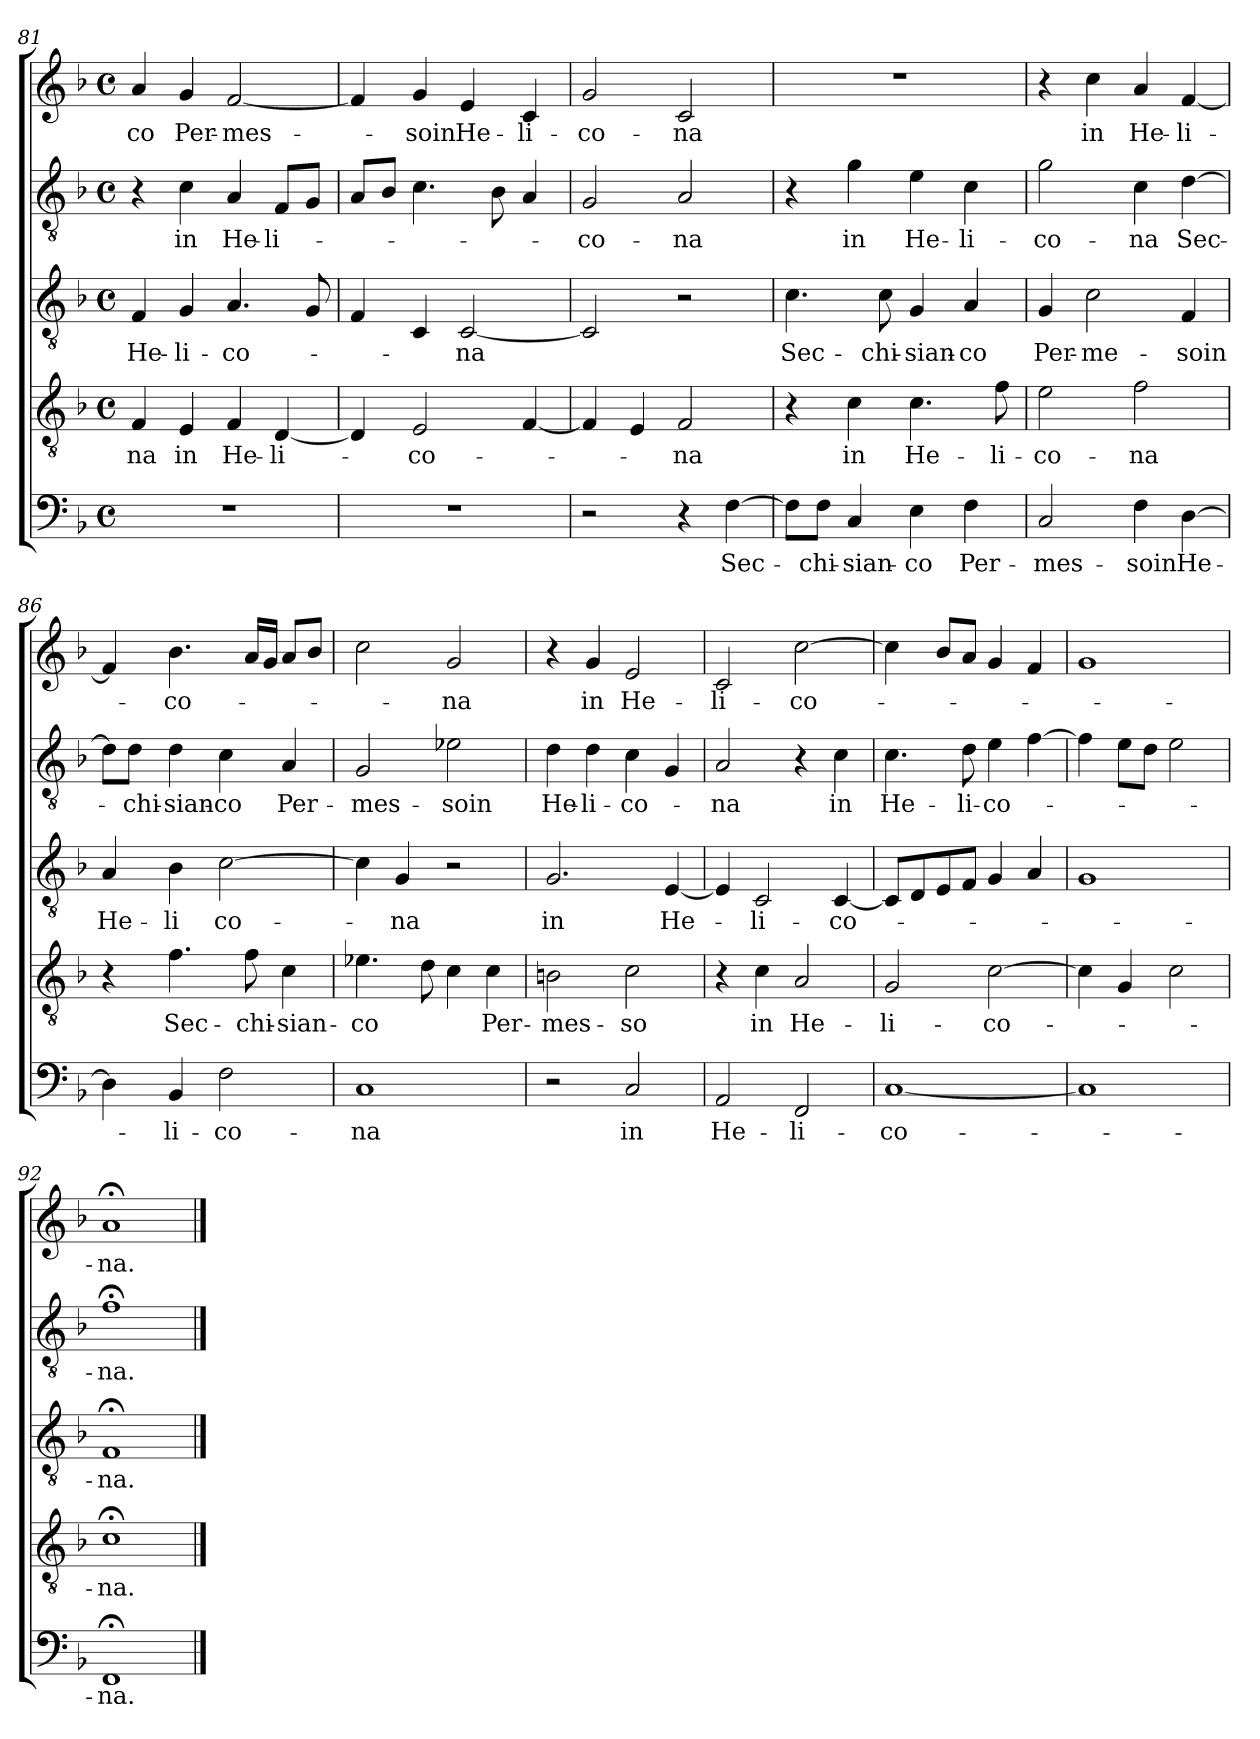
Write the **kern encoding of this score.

**kern	**text	**kern	**text	**kern	**text	**kern	**text	**kern	**text
*part5	*part5	*part4	*part4	*part3	*part3	*part2	*part2	*part1	*part1
*staff5	*staff5	*staff4	*staff4	*staff3	*staff3	*staff2	*staff2	*staff1	*staff1
*clefF4	*	*clefGv2	*	*clefGv2	*	*clefGv2	*	*clefG2	*
*k[b-]	*	*k[b-]	*	*k[b-]	*	*k[b-]	*	*k[b-]	*
*F:	*	*F:	*	*F:	*	*F:	*	*F:	*
*M4/4	*	*M4/4	*	*M4/4	*	*M4/4	*	*M4/4	*
*met(c)	*	*met(c)	*	*met(c)	*	*met(c)	*	*met(c)	*
=81	=81	=81	=81	=81	=81	=81	=81	=81	=81
1r	.	4F/	-na	4F/	He-	4r	.	4a/	-co
.	.	4E/	in	4G/	-li-	4c\	in	4g/	Per-
.	.	4F/	He-	4.A/	-co-	4A/	He-	[2f/	-mes-
.	.	[4D/	-li-	.	.	8F/L	-li-	.	.
.	.	.	.	8G/	.	8G/J	.	.	.
=82	=82	=82	=82	=82	=82	=82	=82	=82	=82
1r	.	4D/]	.	4F/	.	8A/L	.	4f/]	.
.	.	.	.	.	.	8B-/J	.	.	.
.	.	2E/	-co-	4C/	.	4.c\	.	4g/	-soin
.	.	.	.	[2C/	-na	.	.	4e/	He-
.	.	.	.	.	.	8B-\	.	.	.
.	.	[4F/	.	.	.	4A/	.	4c/	-li-
!!LO:LB:g=z
=83	=83	=83	=83	=83	=83	=83	=83	=83	=83
2r	.	4F/]	.	2C/]	.	2G/	-co-	2g/	-co-
.	.	4E/	.	.	.	.	.	.	.
4r	.	2F/	-na	2r	.	2A/	-na	2c/	-na
[4F\	Sec-	.	.	.	.	.	.	.	.
=84	=84	=84	=84	=84	=84	=84	=84	=84	=84
8F\L]	.	4r	.	4.c\	Sec-	4r	.	1r	.
8F\J	-chi-	.	.	.	.	.	.	.	.
4C/	-sian-	4c\	in	.	.	4g\	in	.	.
.	.	.	.	8c\	-chi-	.	.	.	.
4E\	-co	4.c\	He-	4G/	-sian-	4e\	He-	.	.
4F\	Per-	.	.	4A/	-co	4c\	-li-	.	.
.	.	8f\	-li-	.	.	.	.	.	.
=85	=85	=85	=85	=85	=85	=85	=85	=85	=85
2C/	-mes-	2e\	-co-	4G/	Per-	2g\	-co-	4r	.
.	.	.	.	2c\	-me-	.	.	4cc\	in
4F\	-soin	2f\	-na	.	.	4c\	-na	4a/	He-
[4D\	He-	.	.	4F/	-soin	[4d\	Sec-	[4f/	-li-
=86	=86	=86	=86	=86	=86	=86	=86	=86	=86
4D\]	.	4r	.	4A/	He-	8d\L]	.	4f/]	.
.	.	.	.	.	.	8d\J	-chi-	.	.
4BB-/	-li-	4.f\	Sec-	4B-\	-li	4d\	-sian-	4.b-\	-co-
2F\	-co-	.	.	[2c\	co-	4c\	-co	.	.
.	.	8f\	-chi-	.	.	.	.	16a/LL	.
.	.	.	.	.	.	.	.	16g/JJ	.
.	.	4c\	-sian-	.	.	4A/	Per-	8a/L	.
.	.	.	.	.	.	.	.	8b-/J	.
=87	=87	=87	=87	=87	=87	=87	=87	=87	=87
1C	-na	4.e-X\	-co	4c\]	.	2G/	-mes-	2cc\	.
.	.	.	.	4G/	-na	.	.	.	.
.	.	8d\	.	.	.	.	.	.	.
.	.	4c\	.	2r	.	2e-X\	-soin	2g/	-na
.	.	4c\	Per-	.	.	.	.	.	.
!!LO:LB:g=z
=88	=88	=88	=88	=88	=88	=88	=88	=88	=88
2r	.	2Bn\	-mes-	2.G/	in	4d\	He-	4r	.
.	.	.	.	.	.	4d\	-li-	4g/	in
2C/	in	2c\	-so	.	.	4c\	-co-	2e/	He-
.	.	.	.	[4E/	He-	4G/	.	.	.
=89	=89	=89	=89	=89	=89	=89	=89	=89	=89
2AA/	He-	4r	.	4E/]	.	2A/	-na	2c/	-li-
.	.	4c\	in	2C/	-li-	.	.	.	.
2FF/	-li-	2A/	He-	.	.	4r	.	[2cc\	-co-
.	.	.	.	[4C/	-co-	4c\	in	.	.
=90	=90	=90	=90	=90	=90	=90	=90	=90	=90
[1C	-co-	2G/	-li-	8C/L]	.	4.c\	He-	4cc\]	.
.	.	.	.	8D/	.	.	.	.	.
.	.	.	.	8E/	.	.	.	8b-/L	.
.	.	.	.	8F/J	.	8d\	-li-	8a/J	.
.	.	[2c\	-co-	4G/	.	4e\	-co-	4g/	.
.	.	.	.	4A/	.	[4f\	.	4f/	.
=91	=91	=91	=91	=91	=91	=91	=91	=91	=91
1C]	.	4c\]	.	1G	.	4f\]	.	1g	.
.	.	4G/	.	.	.	8e\L	.	.	.
.	.	.	.	.	.	8d\J	.	.	.
.	.	2c\	.	.	.	2e\	.	.	.
=92	=92	=92	=92	=92	=92	=92	=92	=92	=92
1FF;<	-na.	1c;<	-na.	1F;<	-na.	1f;<	-na.	1a;<	-na.
==	==	==	==	==	==	==	==	==	==
*-	*-	*-	*-	*-	*-	*-	*-	*-	*-
